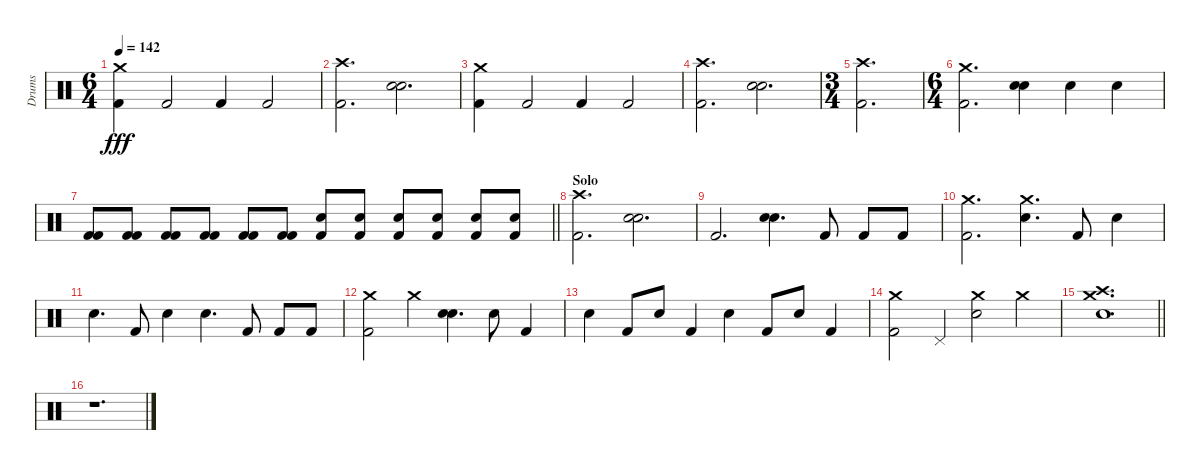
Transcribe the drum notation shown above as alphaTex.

\track ("Drums" "Drums") {instrument percussion}
\staff {score}
\articulation defaults
\ts (6 4)
\tempo 142
\clef neutral
\ks c
("Kick (hit) 2" "Crash medium (hit)").4{dy fff} "Kick (hit) 2".2 "Kick (hit) 2".4 "Kick (hit) 2".2 |
("Kick (hit) 2" "Crash high (hit)").2{d} ("Snare (hit) 2" "Snare (hit) 2").2{d} |
("Kick (hit) 2" "Crash medium (hit)").4 "Kick (hit) 2".2 "Kick (hit) 2".4 "Kick (hit) 2".2 |
("Kick (hit) 2" "Crash high (hit)").2{d} ("Snare (hit) 2" "Snare (hit) 2").2{d} |
\ts (3 4)
("Kick (hit) 2" "Crash high (hit)").2{d} |
\ts (6 4)
("Kick (hit) 2" "Crash medium (hit)").2{d} ("Snare (hit) 2" "Snare (hit) 2").4 "Snare (hit) 2".4 "Snare (hit) 2".4 |
\barLineRight lightlight
("Kick (hit) 2" "Kick (hit) 2").8 ("Kick (hit) 2" "Kick (hit) 2").8 ("Kick (hit) 2" "Kick (hit) 2").8 ("Kick (hit) 2" "Kick (hit) 2").8 ("Kick (hit) 2" "Kick (hit) 2").8 ("Kick (hit) 2" "Kick (hit) 2").8 ("Snare (hit) 2" "Kick (hit) 2").8 ("Snare (hit) 2" "Kick (hit) 2").8 ("Snare (hit) 2" "Kick (hit) 2").8 ("Snare (hit) 2" "Kick (hit) 2").8 ("Snare (hit) 2" "Kick (hit) 2").8 ("Snare (hit) 2" "Kick (hit) 2").8 |
\section ("" "Solo")
("Crash high (hit)" "Kick (hit) 2").2{d} ("Snare (hit) 2" "Snare (hit) 2").2{d} |
"Kick (hit) 2".2{d} ("Snare (hit) 2" "Snare (hit) 2").4{d} "Kick (hit) 2".8 "Kick (hit) 2".8 "Kick (hit) 2".8 |
("Kick (hit) 2" "Crash medium (hit)").2{d} ("Snare (hit) 2" "Crash medium (hit)").4{d} "Kick (hit) 2".8 "Snare (hit) 2".4 |
"Snare (hit) 2".4{d} "Kick (hit) 2".8 "Snare (hit) 2".4 "Snare (hit) 2".4{d} "Kick (hit) 2".8 "Kick (hit) 2".8 "Kick (hit) 2".8 |
("Kick (hit) 2" "Crash medium (hit)").2 "Crash medium (hit)".4 ("Snare (hit) 2" "Snare (hit) 2").4{d} "Snare (hit) 2".8 "Kick (hit) 2".4 |
"Snare (hit) 2".4 "Kick (hit) 2".8 "Snare (hit) 2".8 "Kick (hit) 2".4 "Snare (hit) 2".4 "Kick (hit) 2".8 "Snare (hit) 2".8 "Kick (hit) 2".4 |
("Crash medium (hit)" "Kick (hit) 2").2 "Pedal Hi-Hat (hit)".4 ("Crash medium (hit)" "Snare (hit) 2").2 "Crash medium (hit)".4 |
\barLineRight lightlight
("Crash medium (hit)" "Crash high (hit)" "Snare (hit) 2").1{d} |
r.1{d}
